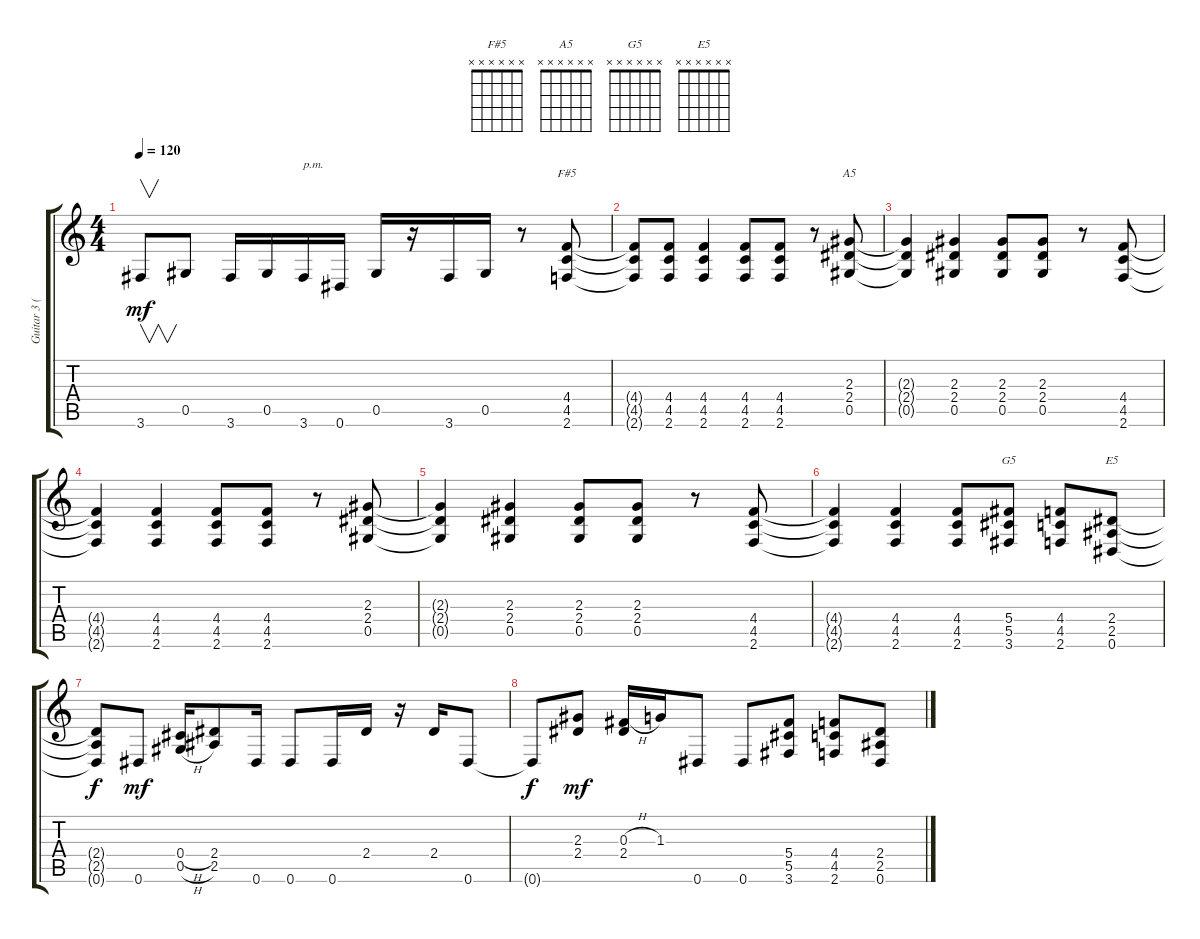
\track ("Guitar 3 (Izzy)" "Guitar 3 (") {instrument overdrivenguitar}
\staff {score tabs}
\tuning (Eb4 Bb3 Gb3 Db3 Ab2 Eb2) {hide}
\chord ("F#5" x x x x x x) {firstfret 0}
\chord ("A5" x x x x x x) {firstfret 0}
\chord ("G5" x x x x x x) {firstfret 0}
\chord ("E5" x x x x x x) {firstfret 0}
\ts (4 4)
\tempo 120
\clef g2
\ks c
3.6.8{v dy mf} 0.5.8 3.6.16 0.5.16 3.6.16{txt "p.m."} 0.6.16 0.5.16 r.16 3.6.16 0.5.16 r.8 (4.4 4.5 2.6).8{ch "F#5"} |
(4.4{t} 4.5{t} 2.6{t}).8 (4.4 4.5 2.6).8 (4.4 4.5 2.6).4 (4.4 4.5 2.6).8 (4.4 4.5 2.6).8 r.8 (2.3 2.4 0.5).8{ch "A5"} |
(2.3{t} 2.4{t} 0.5{t}).4 (2.3 2.4 0.5).4 (2.3 2.4 0.5).8 (2.3 2.4 0.5).8 r.8 (4.4 4.5 2.6).8 |
(4.4{t} 4.5{t} 2.6{t}).4 (4.4 4.5 2.6).4 (4.4 4.5 2.6).8 (4.4 4.5 2.6).8 r.8 (2.3 2.4 0.5).8 |
(2.3{t} 2.4{t} 0.5{t}).4 (2.3 2.4 0.5).4 (2.3 2.4 0.5).8 (2.3 2.4 0.5).8 r.8 (4.4 4.5 2.6).8 |
(4.4{t} 4.5{t} 2.6{t}).4 (4.4 4.5 2.6).4 (4.4 4.5 2.6).8 (5.4 5.5 3.6).8{ch "G5"} (4.4 4.5 2.6).8 (2.4 2.5 0.6).8{ch "E5"} |
(2.4{t} 2.5{t} 0.6{t}).8{dy f} 0.6.8{dy mf} (0.4{h} 0.5{h}).16 (2.4 2.5).8 0.6.16 0.6.8 0.6.16 2.4.16 r.16 2.4.16 0.6.8 |
0.6{t}.8{dy f} (2.3 2.4).8{dy mf} (0.3{h} 2.4).16 1.3.16 0.6.8 0.6.8 (5.4 5.5 3.6).8 (4.4 4.5 2.6).8 (2.4 2.5 0.6).8
